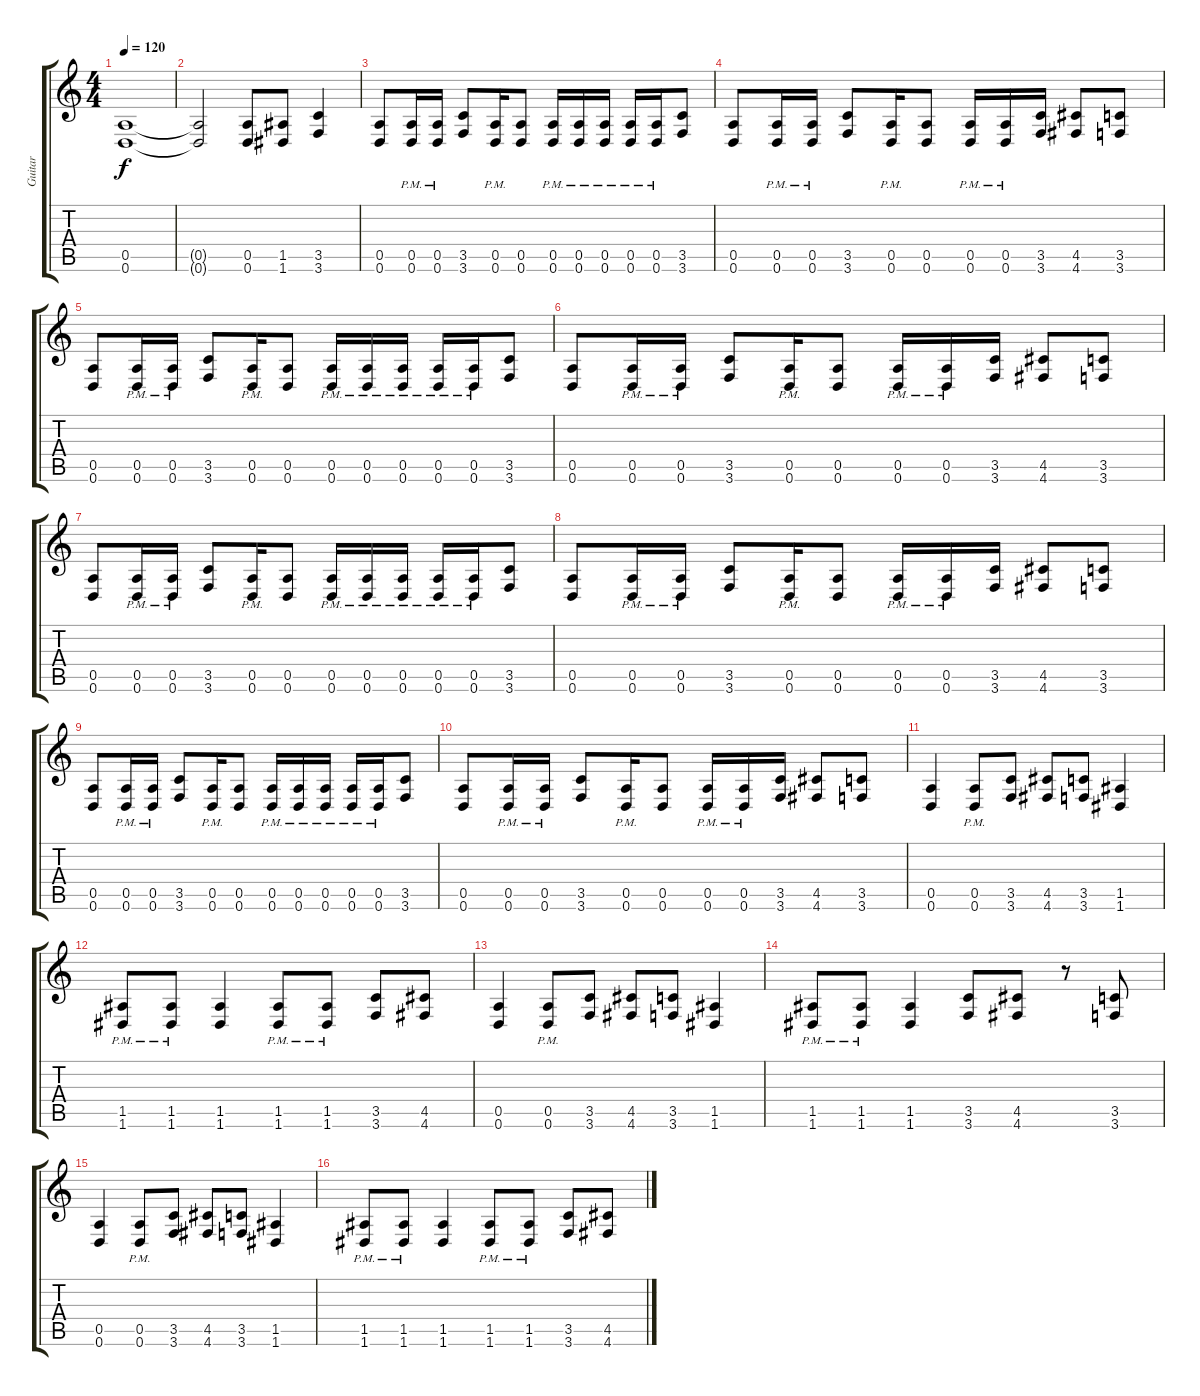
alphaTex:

\track ("Guitar" "Guitar") {instrument distortionguitar}
\staff {score tabs}
\tuning (E4 B3 G3 D3 A2 D2) {hide}
\ts (4 4)
\tempo 120
\clef g2
\ks c
(0.5 0.6).1{dy f} |
(0.5{t} 0.6{t}).2 (0.5 0.6).8 (1.5 1.6).8 (3.5 3.6).4 |
(0.5 0.6).8 (0.5{pm} 0.6{pm}).16 (0.5{pm} 0.6{pm}).16 (3.5 3.6).8 (0.5{pm} 0.6{pm}).16 (0.5 0.6).8 (0.5{pm} 0.6{pm}).16 (0.5{pm} 0.6{pm}).16 (0.5{pm} 0.6{pm}).16 (0.5{pm} 0.6{pm}).16 (0.5{pm} 0.6{pm}).16 (3.5 3.6).8 |
(0.5 0.6).8 (0.5{pm} 0.6{pm}).16 (0.5{pm} 0.6{pm}).16 (3.5 3.6).8 (0.5{pm} 0.6{pm}).16 (0.5 0.6).8 (0.5{pm} 0.6{pm}).16 (0.5{pm} 0.6{pm}).16 (3.5 3.6).16 (4.5 4.6).8 (3.5 3.6).8 |
(0.5 0.6).8 (0.5{pm} 0.6{pm}).16 (0.5{pm} 0.6{pm}).16 (3.5 3.6).8 (0.5{pm} 0.6{pm}).16 (0.5 0.6).8 (0.5{pm} 0.6{pm}).16 (0.5{pm} 0.6{pm}).16 (0.5{pm} 0.6{pm}).16 (0.5{pm} 0.6{pm}).16 (0.5{pm} 0.6{pm}).16 (3.5 3.6).8 |
(0.5 0.6).8 (0.5{pm} 0.6{pm}).16 (0.5{pm} 0.6{pm}).16 (3.5 3.6).8 (0.5{pm} 0.6{pm}).16 (0.5 0.6).8 (0.5{pm} 0.6{pm}).16 (0.5{pm} 0.6{pm}).16 (3.5 3.6).16 (4.5 4.6).8 (3.5 3.6).8 |
(0.5 0.6).8 (0.5{pm} 0.6{pm}).16 (0.5{pm} 0.6{pm}).16 (3.5 3.6).8 (0.5{pm} 0.6{pm}).16 (0.5 0.6).8 (0.5{pm} 0.6{pm}).16 (0.5{pm} 0.6{pm}).16 (0.5{pm} 0.6{pm}).16 (0.5{pm} 0.6{pm}).16 (0.5{pm} 0.6{pm}).16 (3.5 3.6).8 |
(0.5 0.6).8 (0.5{pm} 0.6{pm}).16 (0.5{pm} 0.6{pm}).16 (3.5 3.6).8 (0.5{pm} 0.6{pm}).16 (0.5 0.6).8 (0.5{pm} 0.6{pm}).16 (0.5{pm} 0.6{pm}).16 (3.5 3.6).16 (4.5 4.6).8 (3.5 3.6).8 |
(0.5 0.6).8 (0.5{pm} 0.6{pm}).16 (0.5{pm} 0.6{pm}).16 (3.5 3.6).8 (0.5{pm} 0.6{pm}).16 (0.5 0.6).8 (0.5{pm} 0.6{pm}).16 (0.5{pm} 0.6{pm}).16 (0.5{pm} 0.6{pm}).16 (0.5{pm} 0.6{pm}).16 (0.5{pm} 0.6{pm}).16 (3.5 3.6).8 |
(0.5 0.6).8 (0.5{pm} 0.6{pm}).16 (0.5{pm} 0.6{pm}).16 (3.5 3.6).8 (0.5{pm} 0.6{pm}).16 (0.5 0.6).8 (0.5{pm} 0.6{pm}).16 (0.5{pm} 0.6{pm}).16 (3.5 3.6).16 (4.5 4.6).8 (3.5 3.6).8 |
(0.5 0.6).4 (0.5{pm} 0.6{pm}).8 (3.5 3.6).8 (4.5 4.6).8 (3.5 3.6).8 (1.5 1.6).4 |
(1.5{pm} 1.6{pm}).8 (1.5{pm} 1.6{pm}).8 (1.5 1.6).4 (1.5{pm} 1.6{pm}).8 (1.5{pm} 1.6{pm}).8 (3.5 3.6).8 (4.5 4.6).8 |
(0.5 0.6).4 (0.5{pm} 0.6{pm}).8 (3.5 3.6).8 (4.5 4.6).8 (3.5 3.6).8 (1.5 1.6).4 |
(1.5{pm} 1.6{pm}).8 (1.5{pm} 1.6{pm}).8 (1.5 1.6).4 (3.5 3.6).8 (4.5 4.6).8 r.8 (3.5 3.6).8 |
(0.5 0.6).4 (0.5{pm} 0.6{pm}).8 (3.5 3.6).8 (4.5 4.6).8 (3.5 3.6).8 (1.5 1.6).4 |
(1.5{pm} 1.6{pm}).8 (1.5{pm} 1.6{pm}).8 (1.5 1.6).4 (1.5{pm} 1.6{pm}).8 (1.5{pm} 1.6{pm}).8 (3.5 3.6).8 (4.5 4.6).8
